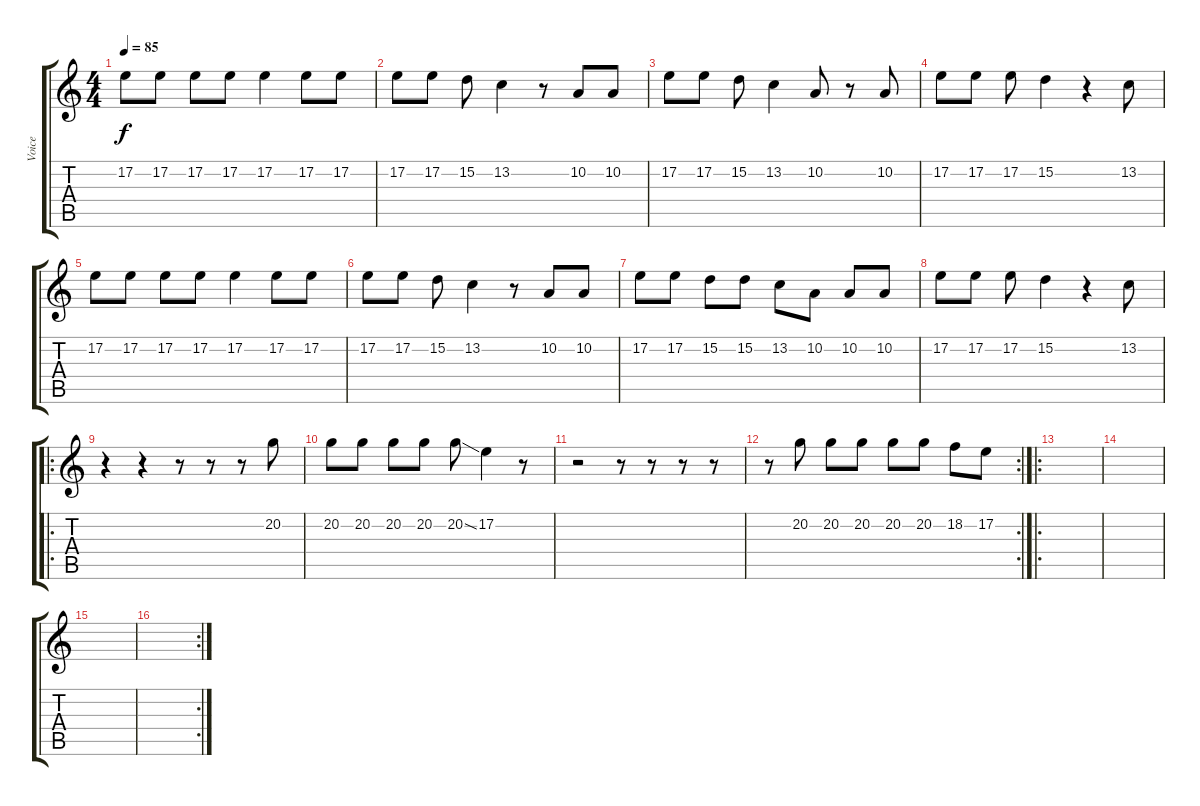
\track ("Voice" "Voice") {instrument violin}
\staff {score tabs}
\tuning (E4 B3 G3 D3 A2 E2) {hide}
\ts (4 4)
\tempo 85
\clef g2
\ks c
17.2.8{dy f} 17.2.8 17.2.8 17.2.8 17.2.4 17.2.8 17.2.8 |
17.2.8 17.2.8 15.2.8 13.2.4 r.8 10.2.8 10.2.8 |
17.2.8 17.2.8 15.2.8 13.2.4 10.2.8 r.8 10.2.8 |
17.2.8 17.2.8 17.2.8 15.2.4 r.4 13.2.8 |
17.2.8 17.2.8 17.2.8 17.2.8 17.2.4 17.2.8 17.2.8 |
17.2.8 17.2.8 15.2.8 13.2.4 r.8 10.2.8 10.2.8 |
17.2.8 17.2.8 15.2.8 15.2.8 13.2.8 10.2.8 10.2.8 10.2.8 |
17.2.8 17.2.8 17.2.8 15.2.4 r.4 13.2.8 |
\ro
r.4 r.4 r.8 r.8 r.8 20.2.8 |
20.2.8 20.2.8 20.2.8 20.2.8 20.2{ss}.8 17.2.4 r.8 |
r.2 r.8 r.8 r.8 r.8 |
\rc 2
r.8 20.2.8 20.2.8 20.2.8 20.2.8 20.2.8 18.2.8 17.2.8 |
\ro
|
|
|
\rc 2
